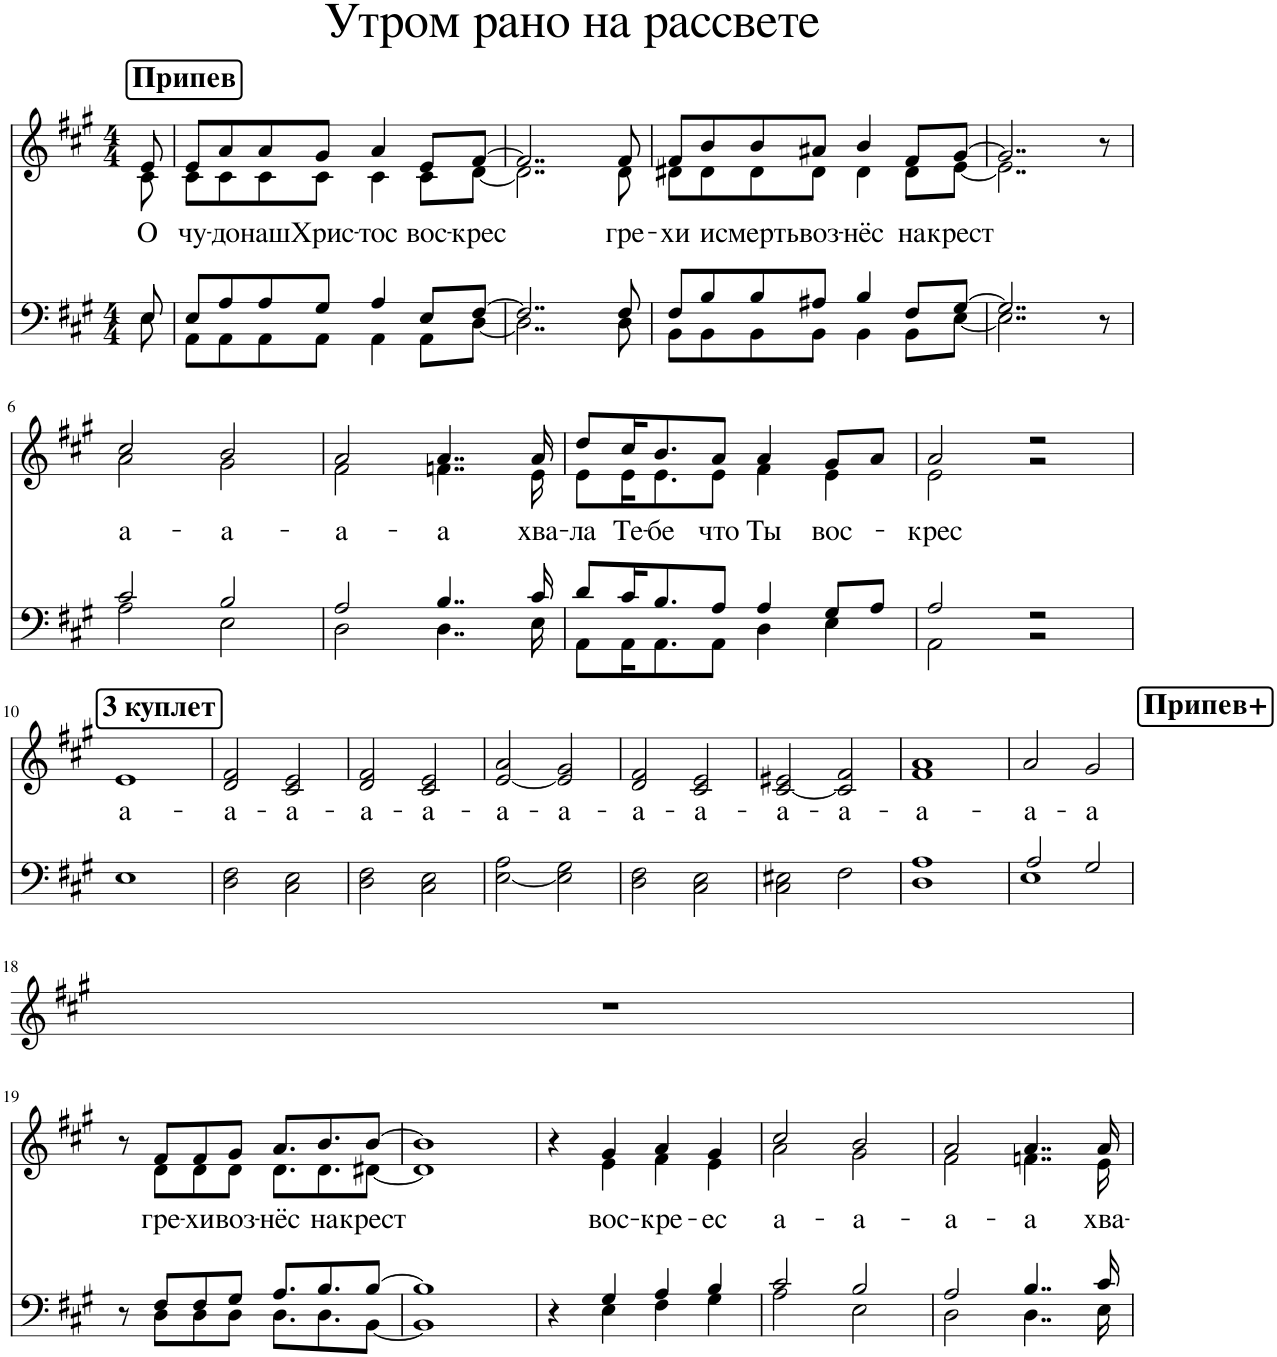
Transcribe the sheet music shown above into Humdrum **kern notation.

**kern	**kern	**text	**kern
*part3	*part2	*part2	*part1
*staff3	*staff2	*staff2	*staff1
*I"Мужчина	*I"Женщина	*	*I"Piano
*	*	*	*I'Pno
*clefF4	*clefG2	*	*clefG2
*k[f#c#g#]	*k[f#c#g#]	*	*k[f#c#g#]
*M4/4	*M4/4	*	*M4/4
!!LO:REH:place=s1:a:B:cj:fs=14:t=Припев
=1	=1	=1	=1
*^	*^	*	*
!	!	!	!	!LO:LY:b	!
8E/	8E\	8e/	8c#\	О	8r
=2	=2	=2	=2	=2	=2
!	!	!	!	!LO:LY:b	!
8E/L	8AA\L	8e/L	8c#\L	чу-	1r
!	!	!	!	!LO:LY:b	!
8A/	8AA\	8a/	8c#\	-до	.
!	!	!	!	!LO:LY:b	!
8A/	8AA\	8a/	8c#\	наш	.
!	!	!	!	!LO:LY:b	!
8G#/J	8AA\J	8g#/J	8c#\J	Хрис-	.
!	!	!	!	!LO:LY:b	!
4A/	4AA\	4a/	4c#\	-тос	.
!	!	!	!	!LO:LY:b	!
8E/L	8AA\L	8e/L	8c#\L	вос-	.
!	!	!	!	!LO:LY:b	!
[8F#/J	[8D\J	[8f#/J	[8d\J	-крес	.
=3	=3	=3	=3	=3	=3
2..F#/]	2..D\]	2..f#/]	2..d\]	.	1r
!	!	!	!	!LO:LY:b	!
8F#/	8D\	8f#/	8d\	гре-	.
=4	=4	=4	=4	=4	=4
!	!	!	!	!LO:LY:b	!
8F#/L	8BB\L	8f#/L	8d#X\L	-хи	1r
!	!	!	!	!LO:LY:b	!
8B/	8BB\	8b/	8d#\	и	.
!	!	!	!	!LO:LY:b	!
8B/	8BB\	8b/	8d#\	смерть	.
!	!	!	!	!LO:LY:b	!
8A#X/J	8BB\J	8a#X/J	8d#\J	воз-	.
!	!	!	!	!LO:LY:b	!
4B/	4BB\	4b/	4d#\	-нёс	.
!	!	!	!	!LO:LY:b	!
8F#/L	8BB\L	8f#/L	8d#\L	на	.
!	!	!	!	!LO:LY:b	!
[8G#/J	[8E\J	[8g#/J	[8e\J	крест	.
=5	=5	=5	=5	=5	=5
2..G#/]	2..E\]	2..g#/]	2..e\]	.	1r
8r	8ryy	8r	8ryy	.	.
!!LO:LB:g=z
=6	=6	=6	=6	=6	=6
!	!	!	!	!LO:LY:b	!
2c#/	2A\	2cc#/	2a\	а-	1r
!	!	!	!	!LO:LY:b	!
2B/	2E\	2b/	2g#\	-а-	.
=7	=7	=7	=7	=7	=7
!	!	!	!	!LO:LY:b	!
2A/	2D\	2a/	2f#\	-а-	1r
!	!	!	!	!LO:LY:b	!
4..B/	4..D\	4..a/	4..fn\	-а	.
!	!	!	!	!LO:LY:b	!
16c#/	16E\	16a/	16e\	хва-	.
=8	=8	=8	=8	=8	=8
!	!	!	!	!LO:LY:b	!
8d/L	8AA\L	8dd/L	8e\L	-ла	1r
!	!	!	!	!LO:LY:b	!
16c#/K	16AA\K	16cc#/K	16e\K	Те-	.
!	!	!	!	!LO:LY:b	!
8.B/	8.AA\	8.b/	8.e\	-бе	.
!	!	!	!	!LO:LY:b	!
8A/J	8AA\J	8a/J	8e\J	что	.
!	!	!	!	!LO:LY:b	!
4A/	4D\	4a/	4f#\	Ты	.
!	!	!	!	!LO:LY:b	!
8G#/L	4E\	8g#/L	4e\	вос-	.
8A/J	.	8a/J	.	.	.
=9	=9	=9	=9	=9	=9
!	!	!	!	!LO:LY:b	!
2A/	2AA\	2a/	2e\	-крес	1r
2r	2r	2r	2r	.	.
!!LO:LB:g=z
!!LO:REH:place=s1:a:B:cj:fs=14:t=3 куплет
=10	=10	=10	=10	=10	=10
!	!	!	!	!LO:LY:b	!
*v	*v	*	*	*	*
*	*v	*v	*	*
1E	1e	а-	1r
=11	=11	=11	=11
!	!	!LO:LY:b	!
2D\ 2F#\	2d/ 2f#/	-а-	1r
!	!	!LO:LY:b	!
2C#\ 2E\	2c#/ 2e/	-а-	.
=12	=12	=12	=12
!	!	!LO:LY:b	!
2D\ 2F#\	2d/ 2f#/	-а-	1r
!	!	!LO:LY:b	!
2C#\ 2E\	2c#/ 2e/	-а-	.
=13	=13	=13	=13
!	!	!LO:LY:b	!
[2E\ 2A\	[2e/ 2a/	-а-	1r
!	!	!LO:LY:b	!
2E\] 2G#\	2e/] 2g#/	-а-	.
=14	=14	=14	=14
!	!	!LO:LY:b	!
2D\ 2F#\	2d/ 2f#/	-а-	1r
!	!	!LO:LY:b	!
2C#\ 2E\	2c#/ 2e/	-а-	.
=15	=15	=15	=15
!	!	!LO:LY:b	!
2C#\ 2E#X\	[2c#/ 2e#X/	-а-	1r
!	!	!LO:LY:b	!
2F#\	2c#/] 2f#/	-а-	.
=16	=16	=16	=16
!	!	!LO:LY:b	!
1D 1A	1f# 1a	-а-	1r
!!LO:REH:place=s1:a:B:cj:fs=14:t=Припев+:qo=3.5
=17	=17	=17	=17
*^	*	*	*
!	!	!	!LO:LY:b	!
1E	2A/	2a/	-а-	1r
!	!	!	!LO:LY:b	!
.	2G#/	2g#/	-а	.
*v	*v	*	*	*
!!LO:LB:g=z
=18	=18	=18	=18
1r	1r	.	1r
!!LO:LB:g=z
=19	=19	=19	=19
*^	*^	*	*
8r	8ryy	8r	8ryy	.	1r
!	!	!	!	!LO:LY:b	!
8F#/L	8D\L	8f#/L	8d\L	гре-	.
!	!	!	!	!LO:LY:b	!
8F#/	8D\	8f#/	8d\	-хи	.
!	!	!	!	!LO:LY:b	!
8G#/J	8D\J	8g#/J	8d\J	воз-	.
!	!	!	!	!LO:LY:b	!
8.A/L	8.D\L	8.a/L	8.d\L	-нёс	.
!	!	!	!	!LO:LY:b	!
8.B/	8.D\	8.b/	8.d\	на	.
!	!	!	!	!LO:LY:b	!
[8B/J	[8BB\J	[8b/J	[8d#X\J	крест	.
=20	=20	=20	=20	=20	=20
1B]	1BB]	1b]	1d#]	.	1r
=21	=21	=21	=21	=21	=21
4r	4ryy	4r	4ryy	.	1r
!	!	!	!	!LO:LY:b	!
4G#/	4E\	4g#/	4e\	вос-	.
!	!	!	!	!LO:LY:b	!
4A/	4F#\	4a/	4f#\	-кре-	.
!	!	!	!	!LO:LY:b	!
4B/	4G#\	4g#/	4e\	-ес	.
=22	=22	=22	=22	=22	=22
!	!	!	!	!LO:LY:b	!
2c#/	2A\	2cc#/	2a\	а-	1r
!	!	!	!	!LO:LY:b	!
2B/	2E\	2b/	2g#\	-а-	.
=23	=23	=23	=23	=23	=23
!	!	!	!	!LO:LY:b	!
2A/	2D\	2a/	2f#\	-а-	1r
!	!	!	!	!LO:LY:b	!
4..B/	4..D\	4..a/	4..fn\	-а	.
!	!	!	!	!LO:LY:b	!
16c#/	16E\	16a/	16e\	хва-	.
*v	*v	*	*	*	*
*	*v	*v	*	*
=	=	=	=
*-	*-	*-	*-
